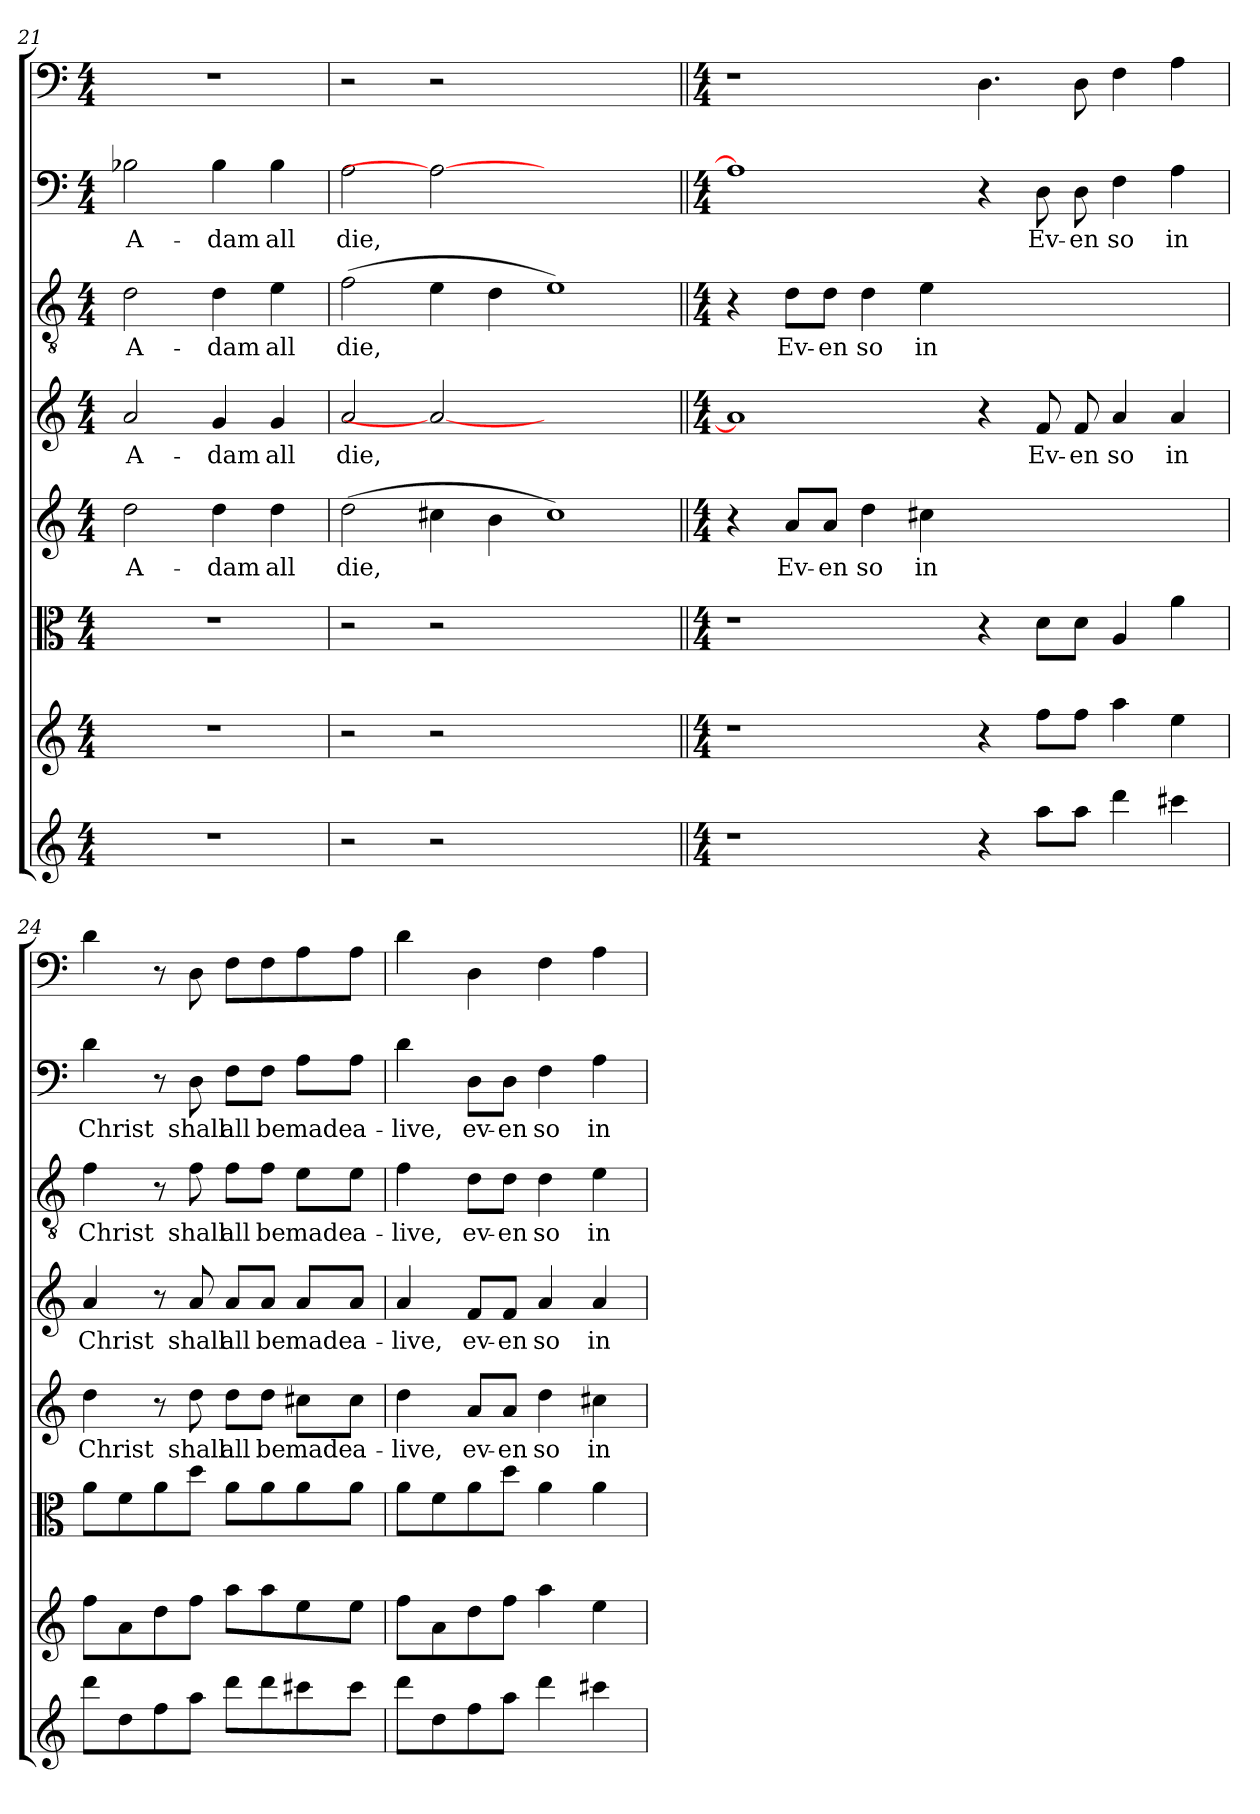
**kern	**kern	**kern	**kern	**text	**kern	**text	**kern	**text	**kern	**text	**kern
*part8	*part7	*part6	*part5	*part5	*part4	*part4	*part3	*part3	*part2	*part2	*part1
*staff8	*staff7	*staff6	*staff5	*staff5	*staff4	*staff4	*staff3	*staff3	*staff2	*staff2	*staff1
*clefG2	*clefG2	*clefC3	*clefG2	*	*clefG2	*	*clefGv2	*	*clefF4	*	*clefF4
*k[]	*k[]	*k[]	*k[]	*	*k[]	*	*k[]	*	*k[]	*	*k[]
*a:	*a:	*a:	*a:	*	*a:	*	*a:	*	*a:	*	*a:
*M4/4	*M4/4	*M4/4	*M4/4	*	*M4/4	*	*M4/4	*	*M4/4	*	*M4/4
=21	=21	=21	=21	=21	=21	=21	=21	=21	=21	=21	=21
1r	1r	1r	2dd\	A-	2a/	A-	2d\	A-	2B-X\	A-	1r
.	.	.	4dd\	-dam	4g/	-dam	4d\	-dam	4B-\	-dam	.
.	.	.	4dd\	all	4g/	all	4e\	all	4B-\	all	.
=22	=22	=22	=22	=22	=22	=22	=22	=22	=22	=22	=22
2r	2r	2r	(2dd\	die,	2a/	die,	(2f\	die,	2A\	die,	2r
2r	2r	2r	4cc#X\	.	2a_	.	4e\	.	2A_	.	2r
.	.	.	4b\	.	.	.	4d\	.	.	.	.
1ryy	1ryy	1ryy	1cc#\)	.	1ryy	.	1e\)	.	1ryy	.	1ryy
=23||	=23||	=23||	=23||	=23||	=23||	=23||	=23||	=23||	=23||	=23||	=23||
*M4/4	*M4/4	*M4/4	*M4/4	*	*M4/4	*	*M4/4	*	*M4/4	*	*M4/4
1r	1r	1r	4r	.	1a]	.	4r	.	1A]	.	1r
.	.	.	8a/L	Ev-	.	.	8d\L	Ev-	.	.	.
.	.	.	8a/J	-en	.	.	8d\J	-en	.	.	.
.	.	.	4dd\	so	.	.	4d\	so	.	.	.
.	.	.	4cc#X\	in	.	.	4e\	in	.	.	.
4r	4r	4r	1ryy	.	4r	.	1ryy	.	4r	.	4.D\
8aa\L	8ff\L	8d\L	.	.	8f/	Ev-	.	.	8D\	Ev-	.
8aa\J	8ff\J	8d\J	.	.	8f/	-en	.	.	8D\	-en	8D\
4ddd\	4aa\	4A/	.	.	4a/	so	.	.	4F\	so	4F\
4ccc#X\	4ee\	4a\	.	.	4a/	in	.	.	4A\	in	4A\
=24	=24	=24	=24	=24	=24	=24	=24	=24	=24	=24	=24
8ddd\L	8ff\L	8a\L	4dd\	Christ	4a/	Christ	4f\	Christ	4d\	Christ	4d\
8dd\	8a\	8f\	.	.	.	.	.	.	.	.	.
8ff\	8dd\	8a\	8r	.	8r	.	8r	.	8r	.	8r
8aa\J	8ff\J	8dd\J	8dd\	shall	8a/	shall	8f\	shall	8D\	shall	8D\
8ddd\L	8aa\L	8a\L	8dd\L	all	8a/L	all	8f\L	all	8F\L	all	8F\L
8ddd\	8aa\	8a\	8dd\J	be	8a/J	be	8f\J	be	8F\J	be	8F\
8ccc#X\	8ee\	8a\	8cc#X\L	made	8a/L	made	8e\L	made	8A\L	made	8A\
8ccc#\J	8ee\J	8a\J	8cc#\J	a-	8a/J	a-	8e\J	a-	8A\J	a-	8A\J
=25	=25	=25	=25	=25	=25	=25	=25	=25	=25	=25	=25
8ddd\L	8ff\L	8a\L	4dd\	-live,	4a/	-live,	4f\	-live,	4d\	-live,	4d\
8dd\	8a\	8f\	.	.	.	.	.	.	.	.	.
8ff\	8dd\	8a\	8a/L	ev-	8f/L	ev-	8d\L	ev-	8D\L	ev-	4D\
8aa\J	8ff\J	8dd\J	8a/J	-en	8f/J	-en	8d\J	-en	8D\J	-en	.
4ddd\	4aa\	4a\	4dd\	so	4a/	so	4d\	so	4F\	so	4F\
4ccc#X\	4ee\	4a\	4cc#X\	in	4a/	in	4e\	in	4A\	in	4A\
=	=	=	=	=	=	=	=	=	=	=	=
*-	*-	*-	*-	*-	*-	*-	*-	*-	*-	*-	*-
